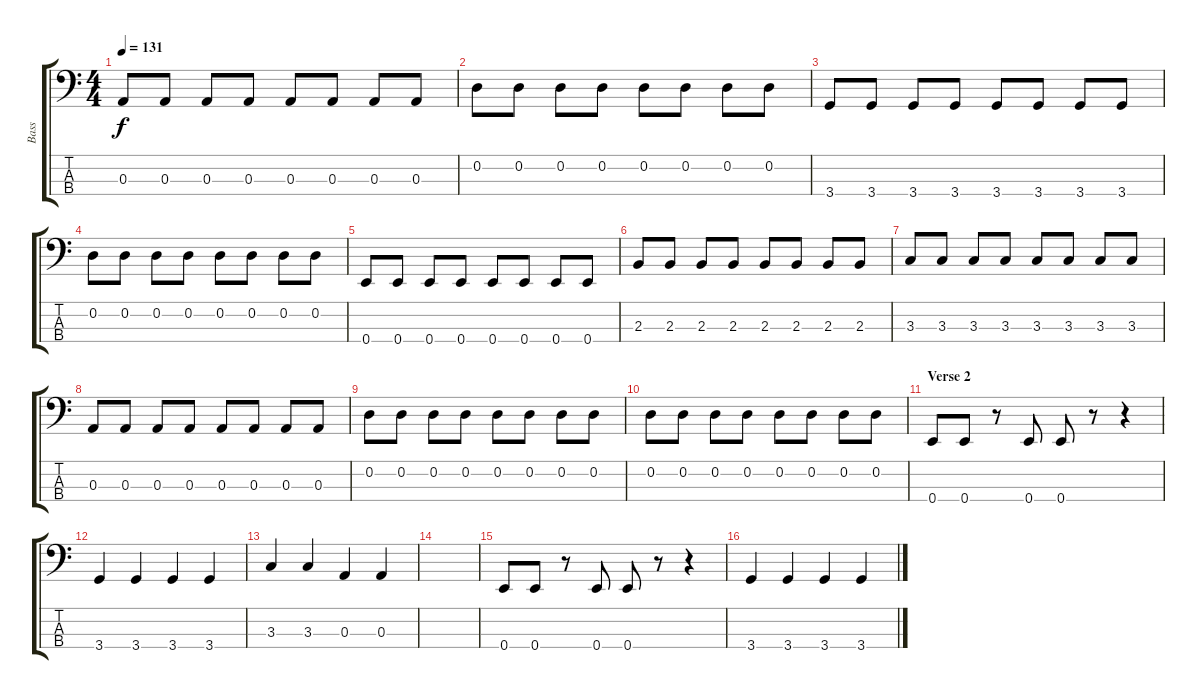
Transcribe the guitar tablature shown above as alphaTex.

\track ("Bass" "Bass") {instrument electricbassfinger}
\staff {score tabs}
\tuning (G2 D2 A1 E1) {hide}
\ts (4 4)
\tempo 131
\clef f4
\ks c
0.3.8{dy f} 0.3.8 0.3.8 0.3.8 0.3.8 0.3.8 0.3.8 0.3.8 |
0.2.8 0.2.8 0.2.8 0.2.8 0.2.8 0.2.8 0.2.8 0.2.8 |
3.4.8 3.4.8 3.4.8 3.4.8 3.4.8 3.4.8 3.4.8 3.4.8 |
0.2.8 0.2.8 0.2.8 0.2.8 0.2.8 0.2.8 0.2.8 0.2.8 |
0.4.8 0.4.8 0.4.8 0.4.8 0.4.8 0.4.8 0.4.8 0.4.8 |
2.3.8 2.3.8 2.3.8 2.3.8 2.3.8 2.3.8 2.3.8 2.3.8 |
3.3.8 3.3.8 3.3.8 3.3.8 3.3.8 3.3.8 3.3.8 3.3.8 |
0.3.8 0.3.8 0.3.8 0.3.8 0.3.8 0.3.8 0.3.8 0.3.8 |
0.2.8 0.2.8 0.2.8 0.2.8 0.2.8 0.2.8 0.2.8 0.2.8 |
0.2.8 0.2.8 0.2.8 0.2.8 0.2.8 0.2.8 0.2.8 0.2.8 |
\section ("" "Verse 2")
0.4.8 0.4.8 r.8 0.4.8 0.4.8 r.8 r.4 |
3.4.4 3.4.4 3.4.4 3.4.4 |
3.3.4 3.3.4 0.3.4 0.3.4 |
|
0.4.8 0.4.8 r.8 0.4.8 0.4.8 r.8 r.4 |
3.4.4 3.4.4 3.4.4 3.4.4
